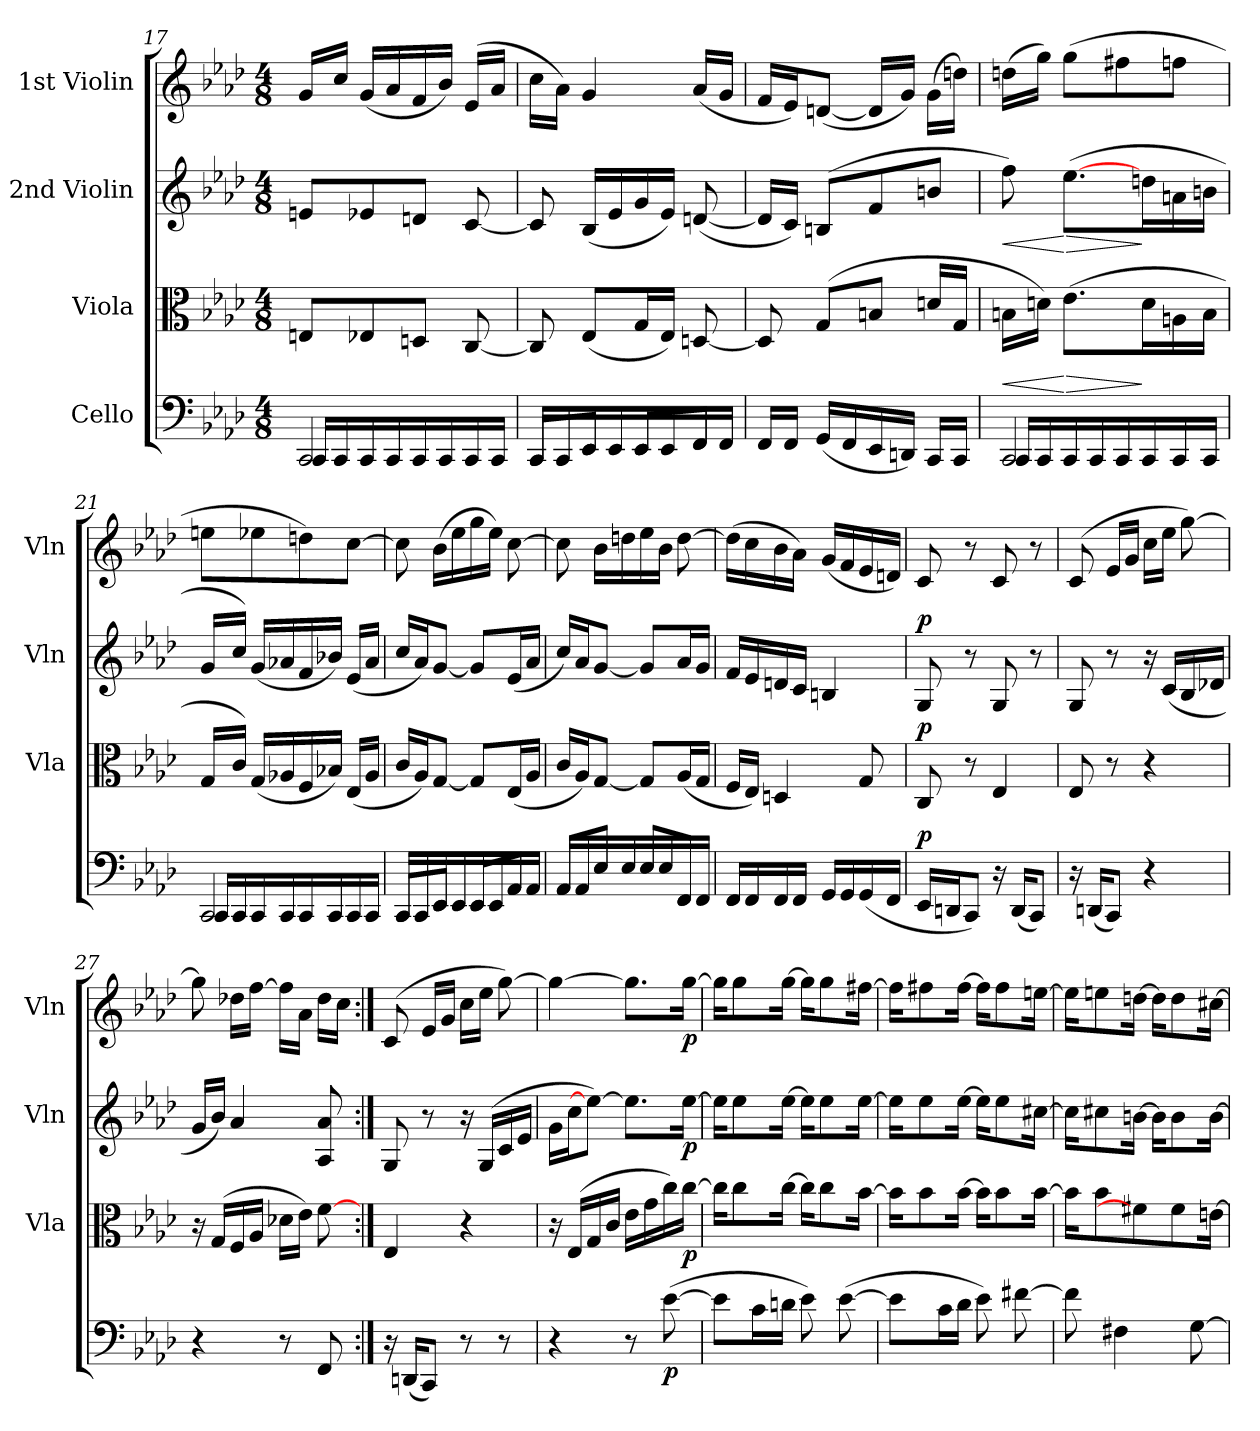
**kern	**dynam	**kern	**dynam	**kern	**dynam	**kern	**dynam
*part4	*part4	*part3	*part3	*part2	*part2	*part1	*part1
*staff4	*staff4	*staff3	*staff3	*staff2	*staff2	*staff1	*staff1
*I"Cello	*	*I"Viola	*	*I"2nd Violin	*	*I"1st Violin	*
*	*	*I'Vla	*	*I'Vln	*	*I'Vln	*
*clefF4	*	*clefC3	*	*clefG2	*	*clefG2	*
*k[b-e-a-d-]	*	*k[b-e-a-d-]	*	*k[b-e-a-d-]	*	*k[b-e-a-d-]	*
*f:	*	*f:	*	*f:	*	*f:	*
*M4/8	*	*M4/8	*	*M4/8	*	*M4/8	*
=17	=17	=17	=17	=17	=17	=17	=17
*^	*	*	*	*	*	*	*
2CC/	16CC/LL	.	8En/L	.	8en/L	.	16g/LL	.
.	16CC/	.	.	.	.	.	16cc/JJ	.
.	16CC/	.	8E-X/	.	8e-X/	.	(16g/LL	.
.	16CC/	.	.	.	.	.	16a-/	.
.	16CC/	.	8Dn/J	.	8dn/J	.	16f/	.
.	16CC/	.	.	.	.	.	16b-/JJ)	.
.	16CC/	.	[8C/	.	[8c/	.	(16e-/LL	.
.	16CC/JJ	.	.	.	.	.	16a-/JJ	.
=18	=18	=18	=18	=18	=18	=18	=18	=18
8CC/L	16CC/LL	.	8C/]	.	8c/]	.	16cc\LL	.
.	16CC/	.	.	.	.	.	16a-\JJ)	.
8EE-/J	16EE-/	.	(8E-/L	.	(16B-/LL	.	4g/	.
.	16EE-/	.	.	.	16e-/	.	.	.
8EE-/L	16EE-/	.	16G/L	.	16g/	.	.	.
.	16EE-/	.	16E-/JJ)	.	16e-/JJ)	.	.	.
8FF/J	16FF/	.	[8Dn/	.	([8dn/	.	(16a-/LL	.
.	16FF/JJ	.	.	.	.	.	16g/JJ	.
*v	*v	*	*	*	*	*	*	*
=19	=19	=19	=19	=19	=19	=19	=19
16FF/LL	.	8D/]	.	16d/LL]	.	16f/LL	.
16FF/JJ	.	.	.	16c/JJ)	.	16e-/J)	.
(16GG/LL	.	(8G/L	.	(8Bn/L	.	([8dn/J	.
16FF/	.	.	.	.	.	.	.
16EE-/	.	8Bn/J	.	8f/	.	16d/LL]	.
16DDn/JJ)	.	.	.	.	.	16g/JJ)	.
16CC/LL	.	16dn/LL	.	8bn/J	.	(16g\LL	.
16CC/JJ	.	16G/JJ	.	.	.	16ddn\JJ)	.
=20	=20	=20	=20	=20	=20	=20	=20
!	!LO:HP:a	!	!	!	!LO:HP:b	!	!
*^	*	*	*	*	*	*	*
2CC/	16CC/LL	<	16Bn\LL	.	8ff\)	<	(16ddn\LL	.
.	16CC/	.	16dn\JJ)	.	.	.	16gg\JJ)	.
!	!	!LO:HP:n=1:a	!	!	!	!LO:HP:n=1:b	!	!
.	16CC/	[ >	(8.e-\L	.	([8.ee-\L	[ >	(8gg\L	.
.	16CC/	.	.	.	.	.	.	.
.	16CC/	.	.	.	.	.	8ff#X\	.
.	16CC/	]	16d\L	.	16ddn\L	]	.	.
.	16CC/	.	16An\	.	16an\	.	8ffn\J	.
.	16CC/JJ	.	16B\JJ	.	16bn\JJ	.	.	.
=21	=21	=21	=21	=21	=21	=21	=21	=21
2CC/	16CC/LL	.	16G/LL	.	16g/LL	.	8een\L	.
.	16CC/	.	16c/JJ)	.	16cc/JJ)	.	.	.
.	16CC/	.	(16G/LL	.	(16g/LL	.	8ee-X\	.
.	16CC/	.	16A-X/	.	16a-X/	.	.	.
.	16CC/	.	16F/	.	16f/	.	8ddn\)	.
.	16CC/	.	16B-X/JJ)	.	16b-X/JJ)	.	.	.
.	16CC/	.	(16E-/LL	.	(16e-/LL	.	[8cc\J	.
.	16CC/JJ	.	16A-/JJ	.	16a-/JJ	.	.	.
=22	=22	=22	=22	=22	=22	=22	=22	=22
8CC/L	16CC/LL	.	16c/LL	.	16cc/LL	.	8cc\]	.
.	16CC/	.	16A-/J)	.	16a-/J)	.	.	.
8EE-/J	16EE-/	.	[8G/J	.	[8g/J	.	(16b-\LL	.
.	16EE-/	.	.	.	.	.	16ee-\	.
8EE-/L	16EE-/	.	8G/L]	.	8g/L]	.	16gg\	.
.	16EE-/	.	.	.	.	.	16ee-\JJ)	.
8AA-/J	16AA-/	.	(16E-/L	.	(16e-/L	.	[8cc\	.
.	16AA-/JJ	.	16A-/JJ	.	16a-/JJ	.	.	.
=23	=23	=23	=23	=23	=23	=23	=23	=23
8AA-/L	16AA-/LL	.	16c/LL	.	16cc/LL)	.	8cc\]	.
.	16AA-/	.	16A-/J)	.	16a-/J	.	.	.
8E-/J	16E-\	.	[8G/J	.	[8g/J	.	16b-\LL	.
.	16E-\	.	.	.	.	.	16ddn\	.
8E-/L	16E-\	.	8G/L]	.	8g/L]	.	16ee-\	.
.	16E-\	.	.	.	.	.	16b-\JJ	.
8FF/J	16FF/	.	(16A-/L	.	16a-/L	.	[8dd\	.
.	16FF/JJ	.	16G/JJ	.	16g/JJ	.	.	.
=24	=24	=24	=24	=24	=24	=24	=24	=24
4FF/	16FF/LL	.	16F/LL	.	16f/LL	.	(16dd\LL]	.
.	16FF/	.	16E-/JJ)	.	16e-/	.	16cc\	.
.	16FF/	.	4Dn/	.	16dn/	.	16b-\	.
.	16FF/JJ	.	.	.	16c/JJ	.	16a-\JJ)	.
16GG/LL	4ryy	.	.	.	4Bn/	.	(16g/LL	.
16GG/	.	.	.	.	.	.	16f/	.
(16GG/	.	.	8G/	.	.	.	16e-/	.
16FF/JJ	.	.	.	.	.	.	16dn/JJ)	.
*v	*v	*	*	*	*	*	*	*
=25	=25	=25	=25	=25	=25	=25	=25
!	!LO:DY:a	!	!LO:DY:a	!	!LO:DY:a	!	!
16EE-/LL	p	8C/	p	8G/	p	8c/	.
16DDn/J	.	.	.	.	.	.	.
8CC/J)	.	8r	.	8r	.	8r	.
16r	.	4E-/	.	8G/	.	8c/	.
(16DD/KL	.	.	.	.	.	.	.
8CC/J)	.	.	.	8r	.	8r	.
=26	=26	=26	=26	=26	=26	=26	=26
16r	.	8E-/	.	8G/	.	(8c/	.
(16DDn/KL	.	.	.	.	.	.	.
8CC/J)	.	8r	.	8r	.	16e-/LL	.
.	.	.	.	.	.	16g/JJ	.
4r	.	4r	.	16r	.	16cc\LL	.
.	.	.	.	(16c/LL	.	16ee-\JJ	.
.	.	.	.	16B-/	.	[8gg\)	.
.	.	.	.	16d-X/JJ	.	.	.
=27	=27	=27	=27	=27	=27	=27	=27
4r	.	16r	.	16g/LL	.	8gg\]	.
.	.	(16G/LL	.	16b-/JJ)	.	.	.
.	.	16F/	.	4a-/	.	16dd-X\LL	.
.	.	16A-/JJ	.	.	.	[16ff\JJ	.
8r	.	16d-X\LL	.	.	.	16ff\LL]	.
.	.	16e-\JJ)	.	.	.	16a-\JJ	.
8FF/	.	[8f\	.	8A-/ 8a-/	.	16dd-\LL	.
.	.	.	.	.	.	16cc\JJ	.
=28:|!	=28:|!	=28:|!	=28:|!	=28:|!	=28:|!	=28:|!	=28:|!
16r	.	4E-/	.	8G/	.	(8c/	.
(16DDn/KL	.	.	.	.	.	.	.
8CC/J)	.	.	.	8r	.	16e-/LL	.
.	.	.	.	.	.	16g/JJ	.
8r	.	4r	.	16r	.	16cc\LL	.
.	.	.	.	(16G/LL	.	16ee-\JJ	.
8r	.	.	.	16c/	.	[8gg\)	.
.	.	.	.	16e-/JJ	.	.	.
=29	=29	=29	=29	=29	=29	=29	=29
4r	.	16r	.	16g\LL	.	4gg\_	.
.	.	(16E-/LL	.	16cc\J	.	.	.
.	.	16G/	.	8ee-\J_)	.	.	.
.	.	16c/JJ	.	.	.	.	.
8r	.	16e-\LL	.	8.ee-\L]	.	8.gg\L]	.
.	.	16g\	.	.	.	.	.
!	!LO:DY:b	!	!	!	!	!	!
([8e-\	p	16cc\)	.	.	.	.	.
!	!	!	!LO:DY:b	!	!LO:DY:b	!	!LO:DY:b
.	.	[16cc\JJ	p	[16ee-\Jk	p	[16gg\Jk	p
=30	=30	=30	=30	=30	=30	=30	=30
8e-\L]	.	16cc\KL]	.	16ee-\KL]	.	16gg\KL]	.
.	.	8cc\	.	8ee-\	.	8gg\	.
16c\L	.	.	.	.	.	.	.
16dn\JJ	.	[16cc\Jk	.	[16ee-\Jk	.	[16gg\Jk	.
8e-\)	.	16cc\KL]	.	16ee-\KL]	.	16gg\KL]	.
.	.	8cc\	.	8ee-\	.	8gg\	.
([8e-\	.	.	.	.	.	.	.
.	.	[16b-\Jk	.	[16ee-\Jk	.	[16ff#X\Jk	.
=31	=31	=31	=31	=31	=31	=31	=31
8e-\L]	.	16b-\KL]	.	16ee-\KL]	.	16ff#\KL]	.
.	.	8b-\	.	8ee-\	.	8ff#X\	.
16c\L	.	.	.	.	.	.	.
16d-\JJ	.	[16b-\Jk	.	[16ee-\Jk	.	[16ff#\Jk	.
8e-\)	.	16b-\KL]	.	16ee-\KL]	.	16ff#\KL]	.
.	.	8b-\	.	8ee-\	.	8ff#\	.
[8f#X\	.	.	.	.	.	.	.
.	.	[16b-\Jk	.	[16cc#X\Jk	.	[16een\Jk	.
=32	=32	=32	=32	=32	=32	=32	=32
8f#\]	.	16b-\KL]	.	16cc#\KL]	.	16ee\KL]	.
.	.	8b-\	.	8cc#X\	.	8een\	.
4F#X\	.	.	.	.	.	.	.
.	.	8f#X\]	.	[16bn\Jk	.	[16ddn\Jk	.
.	.	.	.	16b\KL]	.	16dd\KL]	.
.	.	8f#\	.	8b\	.	8dd\	.
[8G\	.	.	.	.	.	.	.
.	.	[16en\Jk	.	[16b\Jk	.	[16cc#X\Jk	.
=	=	=	=	=	=	=	=
*-	*-	*-	*-	*-	*-	*-	*-
